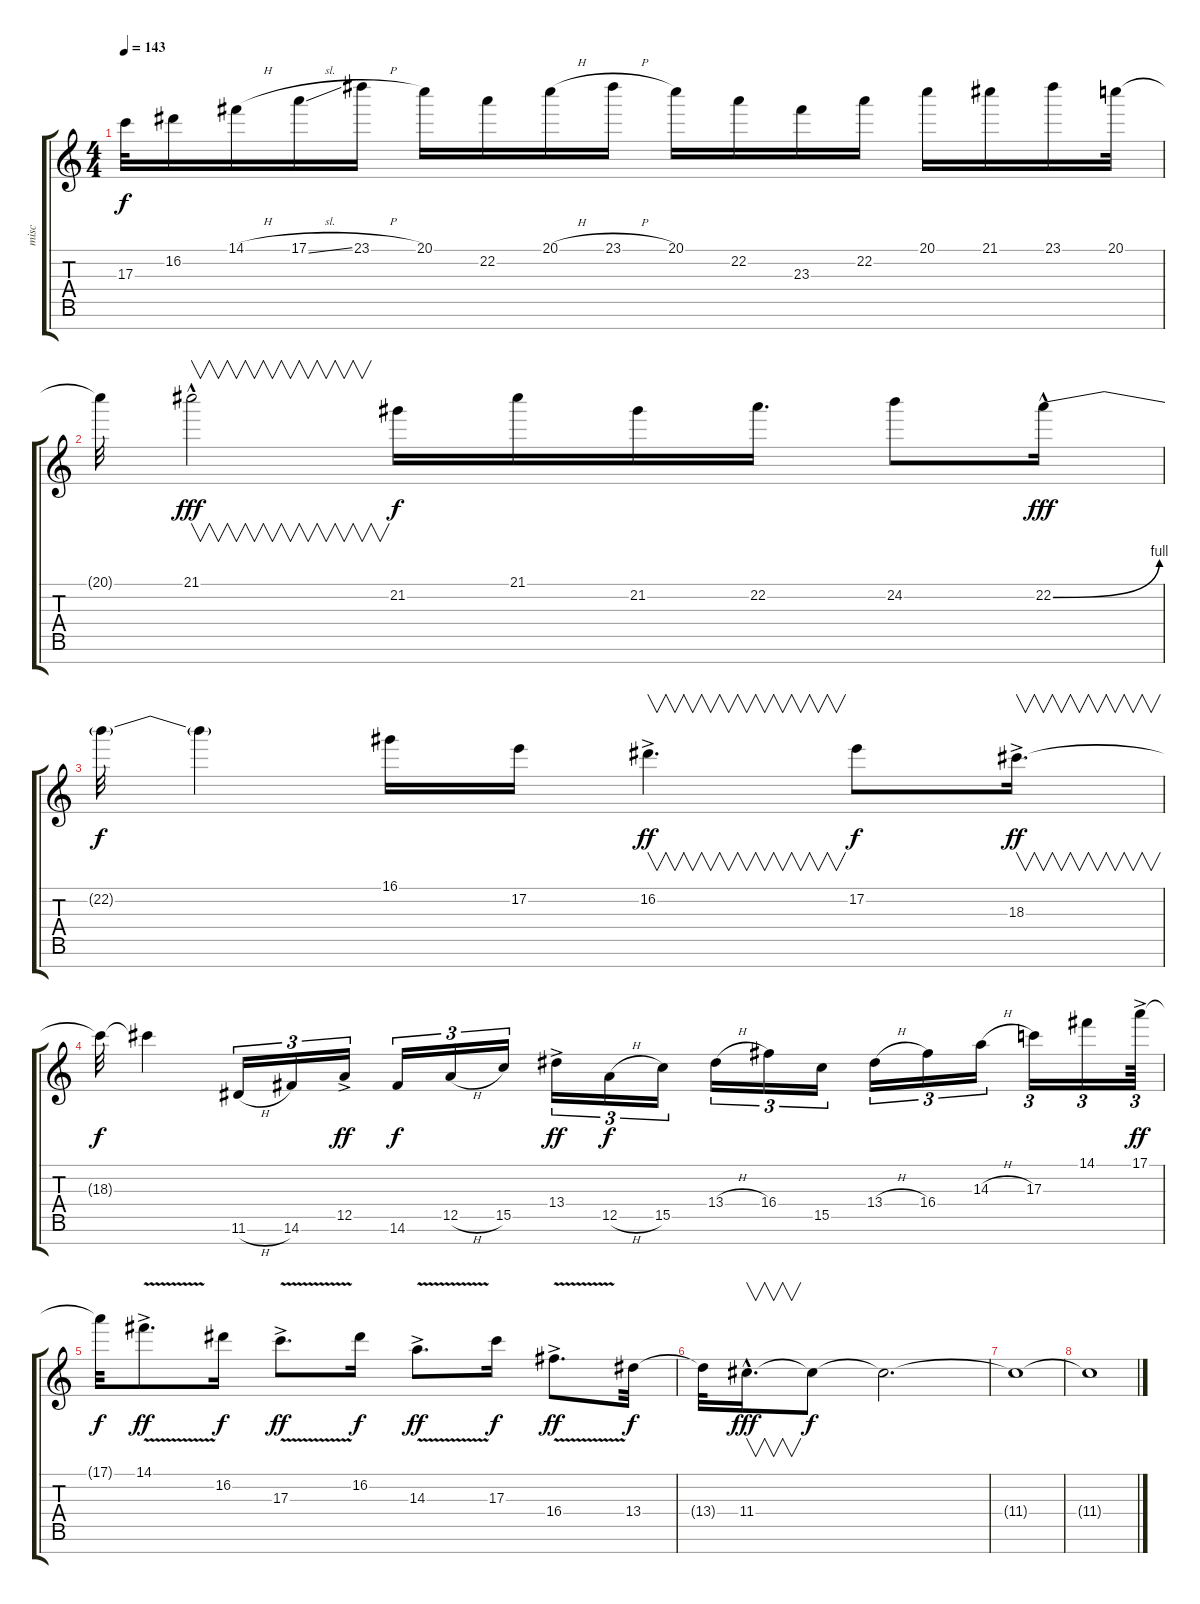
\track ("misc" "misc") {instrument acousticguitarsteel}
\staff {score tabs}
\tuning (E4 B3 G3 D3 A2 E2 B1) {hide}
\ts (4 4)
\tempo 143
\clef g2
\ks c
17.3{t}.32{dy f} 16.2.16 14.1{h}.16 17.1{sl}.16 23.1{h}.16 20.1.16 22.2.16 20.1{h}.16 23.1{h}.16 20.1.16 22.2.16 23.3.16 22.2.16 20.1.16 21.1.16 23.1.16 20.1.32 |
20.1{t}.32 21.1{hac}.2{v dy fff} 21.2.16{dy f} 21.1.16 21.2.16 22.2.16{d} 24.2.8 22.2{be (bend 0 0 60 4) hac}.16{dy fff} |
22.2{t}.32{dy f} 22.2{t}.4 16.1.16 17.2.16 16.2{ac}.4{v d dy ff} 17.2.8{dy f} 18.3{ac}.16{v d dy ff} |
18.3{t}.32{dy f} 18.3{t}.4 11.6{h}.16{tu (3 2)} 14.6.16{tu (3 2)} 12.5{ac}.16{tu (3 2) dy ff beam splitsecondary} 14.6.16{tu (3 2) dy f} 12.5{h}.16{tu (3 2)} 15.5.16{tu (3 2)} 13.4{ac}.16{tu (3 2) dy ff} 12.5{h}.16{tu (3 2) dy f} 15.5.16{tu (3 2) beam splitsecondary} 13.4{h}.16{tu (3 2)} 16.4.16{tu (3 2)} 15.5.16{tu (3 2)} 13.4{h}.16{tu (3 2)} 16.4.16{tu (3 2)} 14.3{h}.16{tu (3 2) beam splitsecondary} 17.3.16{tu (3 2)} 14.1.16{tu (3 2)} 17.1{ac}.64{tu (3 2) dy ff} |
17.1{t}.32{dy f} 14.1{v ac}.8{d dy ff} 16.2.16{dy f} 17.3{v ac}.8{d dy ff} 16.2.16{dy f} 14.3{v ac}.8{d dy ff} 17.3.16{dy f} 16.4{v ac}.8{d dy ff} 13.4.32{dy f} |
13.4{t}.32 11.4{hac}.16{v d dy fff volume 0} 11.4{t}.8{dy f} 11.4{t}.2{d} |
11.4{t}.1 |
11.4{t}.1
